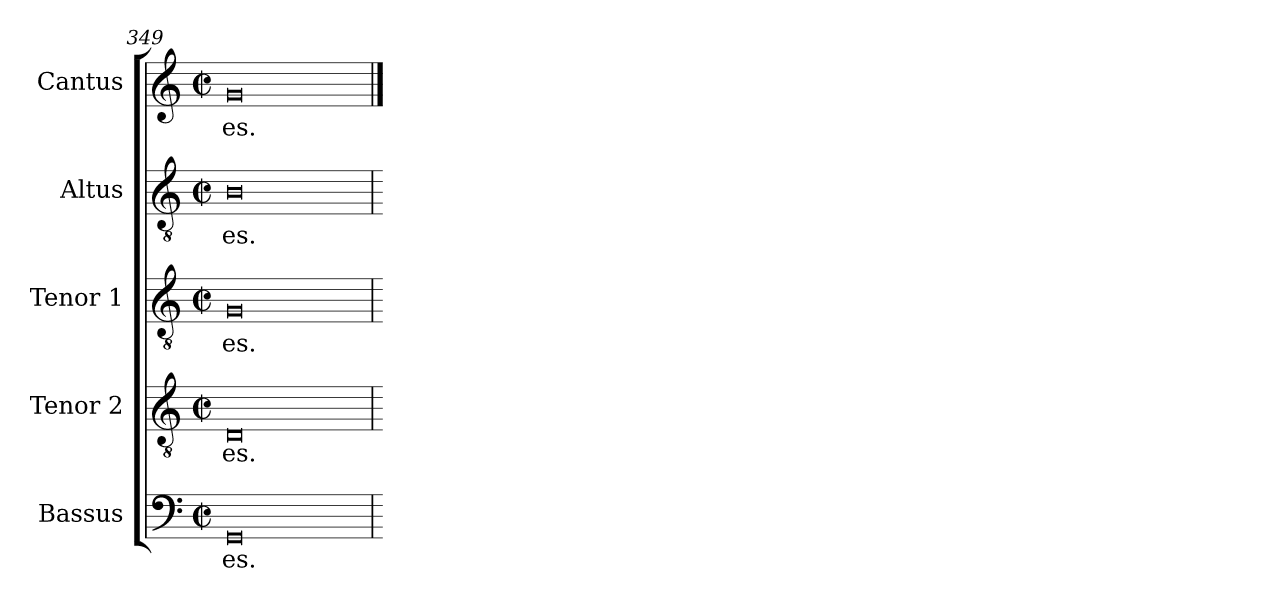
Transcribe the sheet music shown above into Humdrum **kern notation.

**kern	**text	**kern	**text	**kern	**text	**kern	**text	**kern	**text
*part5	*part5	*part4	*part4	*part3	*part3	*part2	*part2	*part1	*part1
*staff5	*staff5	*staff4	*staff4	*staff3	*staff3	*staff2	*staff2	*staff1	*staff1
*I"Bassus	*	*I"Tenor 2	*	*I"Tenor 1	*	*I"Altus	*	*I"Cantus	*
*clefF4	*	*clefGv2	*	*clefGv2	*	*clefGv2	*	*clefG2	*
*k[]	*	*k[]	*	*k[]	*	*k[]	*	*k[]	*
*C:	*	*C:	*	*C:	*	*C:	*	*C:	*
*M2/2	*	*M2/2	*	*M2/2	*	*M2/2	*	*M2/2	*
*met(c|)	*	*met(c|)	*	*met(c|)	*	*met(c|)	*	*met(c|)	*
=349	=349	=349	=349	=349	=349	=349	=349	=349	=349
!	!LO:LY:b:cj	!	!LO:LY:b:cj	!	!LO:LY:b:cj	!	!LO:LY:b:cj	!	!LO:LY:b:cj
0GG	es.	0D	es.	0G	es.	0B	es.	0g	es.
=	==	=	==	=	==	=	==	==	==
*-	*-	*-	*-	*-	*-	*-	*-	*-	*-
